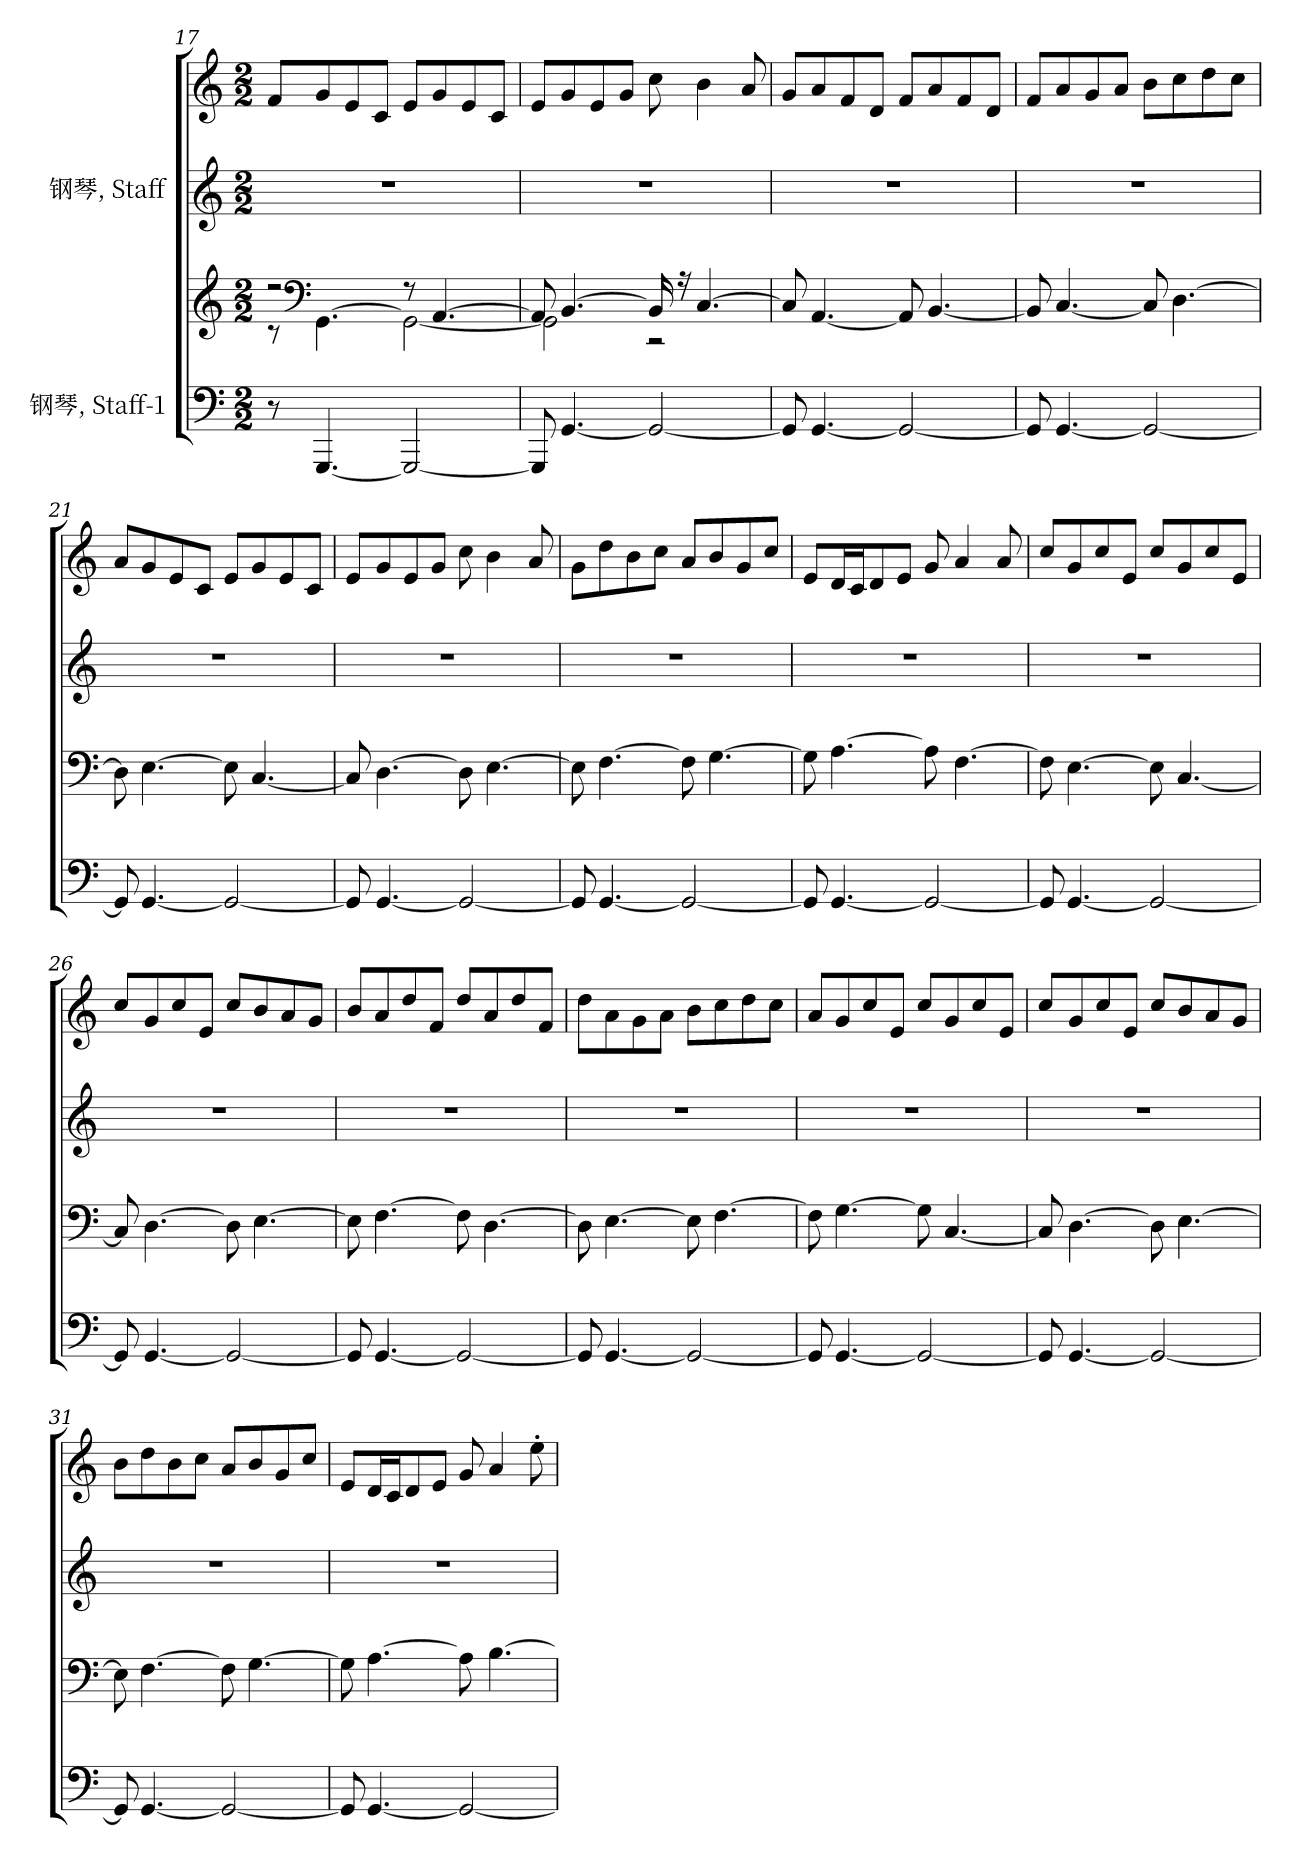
**kern	**kern	**kern	**kern
*part2	*part2	*part1	*part1
*staff4	*staff3	*staff2	*staff1
*I"钢琴, Staff-1	*	*I"钢琴, Staff	*
*clefF4	*clefG2	*clefG2	*clefG2
*k[]	*k[]	*k[]	*k[]
*M2/2	*M2/2	*M2/2	*M2/2
=17	=17	=17	=17
*	*^	*	*
8r	2r	8r	1r	8f/L
*	*clefF4	*	*	*
[4.GGG/	.	[4.GG\	.	8g/
.	.	.	.	8e/
.	.	.	.	8c/J
2GGG/_	8r	2GG\_	.	8e/L
.	[4.AA/	.	.	8g/
.	.	.	.	8e/
.	.	.	.	8c/J
=18	=18	=18	=18	=18
8GGG/]	8AA/]	2GG\]	1r	8e/L
[4.GG/	[4.BB/	.	.	8g/
.	.	.	.	8e/
.	.	.	.	8g/J
2GG/_	16BB/]	2r	.	8cc\
.	16r	.	.	.
.	[4.C/	.	.	4b\
.	.	.	.	8a/
*	*v	*v	*	*
=19	=19	=19	=19
8GG/]	8C/]	1r	8g/L
[4.GG/	[4.AA/	.	8a/
.	.	.	8f/
.	.	.	8d/J
2GG/_	8AA/]	.	8f/L
.	[4.BB/	.	8a/
.	.	.	8f/
.	.	.	8d/J
!!LO:LB:g=z
=20	=20	=20	=20
8GG/]	8BB/]	1r	8f/L
[4.GG/	[4.C/	.	8a/
.	.	.	8g/
.	.	.	8a/J
2GG/_	8C/]	.	8b\L
.	[4.D\	.	8cc\
.	.	.	8dd\
.	.	.	8cc\J
=21	=21	=21	=21
8GG/]	8D\]	1r	8a/L
[4.GG/	[4.E\	.	8g/
.	.	.	8e/
.	.	.	8c/J
2GG/_	8E\]	.	8e/L
.	[4.C/	.	8g/
.	.	.	8e/
.	.	.	8c/J
=22	=22	=22	=22
8GG/]	8C/]	1r	8e/L
[4.GG/	[4.D\	.	8g/
.	.	.	8e/
.	.	.	8g/J
2GG/_	8D\]	.	8cc\
.	[4.E\	.	4b\
.	.	.	8a/
=23	=23	=23	=23
8GG/]	8E\]	1r	8g\L
[4.GG/	[4.F\	.	8dd\
.	.	.	8b\
.	.	.	8cc\J
2GG/_	8F\]	.	8a/L
.	[4.G\	.	8b/
.	.	.	8g/
.	.	.	8cc/J
!!LO:LB:g=z
=24	=24	=24	=24
8GG/]	8G\]	1r	8e/L
[4.GG/	[4.A\	.	16d/L
.	.	.	16c/J
.	.	.	8d/
.	.	.	8e/J
2GG/_	8A\]	.	8g/
.	[4.F\	.	4a/
.	.	.	8a/
=25	=25	=25	=25
8GG/]	8F\]	1r	8cc/L
[4.GG/	[4.E\	.	8g/
.	.	.	8cc/
.	.	.	8e/J
2GG/_	8E\]	.	8cc/L
.	[4.C/	.	8g/
.	.	.	8cc/
.	.	.	8e/J
=26	=26	=26	=26
8GG/]	8C/]	1r	8cc/L
[4.GG/	[4.D\	.	8g/
.	.	.	8cc/
.	.	.	8e/J
2GG/_	8D\]	.	8cc/L
.	[4.E\	.	8b/
.	.	.	8a/
.	.	.	8g/J
=27	=27	=27	=27
8GG/]	8E\]	1r	8b/L
[4.GG/	[4.F\	.	8a/
.	.	.	8dd/
.	.	.	8f/J
2GG/_	8F\]	.	8dd/L
.	[4.D\	.	8a/
.	.	.	8dd/
.	.	.	8f/J
!!LO:PB:g=z
=28	=28	=28	=28
8GG/]	8D\]	1r	8dd\L
[4.GG/	[4.E\	.	8a\
.	.	.	8g\
.	.	.	8a\J
2GG/_	8E\]	.	8b\L
.	[4.F\	.	8cc\
.	.	.	8dd\
.	.	.	8cc\J
=29	=29	=29	=29
8GG/]	8F\]	1r	8a/L
[4.GG/	[4.G\	.	8g/
.	.	.	8cc/
.	.	.	8e/J
2GG/_	8G\]	.	8cc/L
.	[4.C/	.	8g/
.	.	.	8cc/
.	.	.	8e/J
=30	=30	=30	=30
8GG/]	8C/]	1r	8cc/L
[4.GG/	[4.D\	.	8g/
.	.	.	8cc/
.	.	.	8e/J
2GG/_	8D\]	.	8cc/L
.	[4.E\	.	8b/
.	.	.	8a/
.	.	.	8g/J
=31	=31	=31	=31
8GG/]	8E\]	1r	8b\L
[4.GG/	[4.F\	.	8dd\
.	.	.	8b\
.	.	.	8cc\J
2GG/_	8F\]	.	8a/L
.	[4.G\	.	8b/
.	.	.	8g/
.	.	.	8cc/J
!!LO:LB:g=z
=32	=32	=32	=32
8GG/]	8G\]	1r	8e/L
[4.GG/	[4.A\	.	16d/L
.	.	.	16c/J
.	.	.	8d/
.	.	.	8e/J
2GG/_	8A\]	.	8g/
.	[4.B\	.	4a/
.	.	.	8ee'\
=	=	=	=
*-	*-	*-	*-
